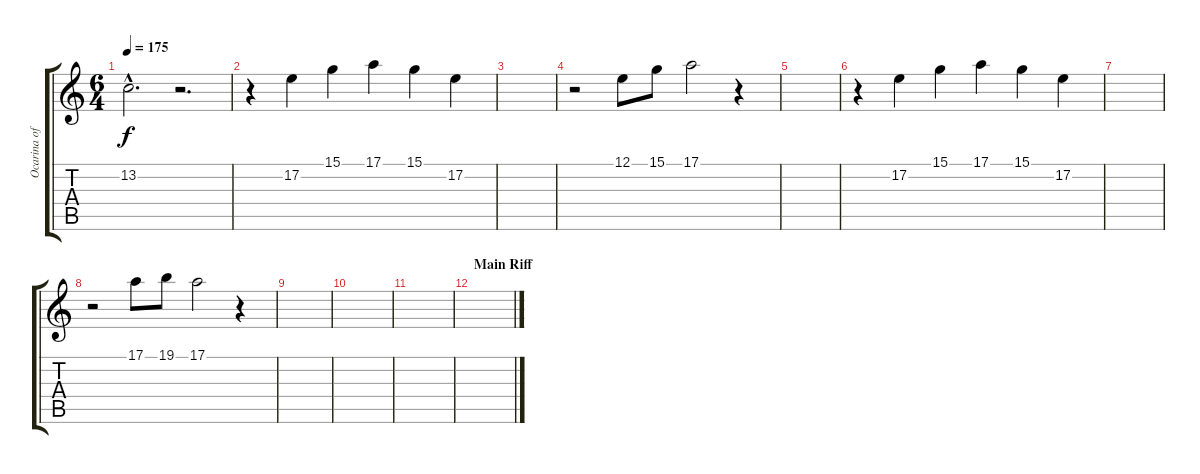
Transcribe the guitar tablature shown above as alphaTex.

\track ("Ocarina of Time :)" "Ocarina of") {instrument ocarina}
\staff {score tabs}
\tuning (E4 B3 G3 D3 A2 E2) {hide}
\ts (6 4)
\section ("" "")
\tempo 175
\clef g2
\ks c
13.2{hac t}.2{d dy f volume 0} r.2{d} |
r.4{volume 7} 17.2.4 15.1.4 17.1.4 15.1.4 17.2.4 |
|
r.2 12.1.8 15.1.8 17.1.2 r.4 |
|
r.4{volume 9} 17.2.4 15.1.4 17.1.4 15.1.4 17.2.4 |
|
r.2 17.1.8 19.1.8 17.1.2 r.4 |
|
|
|
\section ("" "Main Riff")
